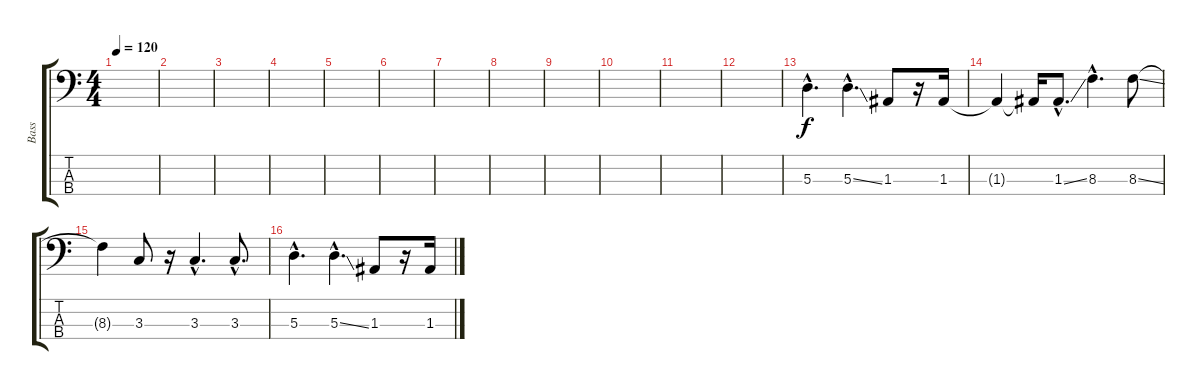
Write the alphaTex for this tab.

\track ("Bass" "Bass") {instrument electricbassfinger}
\staff {score tabs}
\tuning (G2 D2 A1 E1) {hide}
\ts (4 4)
\tempo 120
\clef f4
\ks c
|
|
|
|
|
|
|
|
|
|
|
|
5.3{hac}.4{d} 5.3{ss hac}.4{d} 1.3.8 r.16 1.3.16 |
1.3{t}.4 1.3{t}.16 1.3{ss hac}.8{d} 8.3{hac}.4{d} 8.3{ss}.8 |
8.3{t}.4 3.3.8 r.16 3.3{hac}.4{d} 3.3{hac}.8{d} |
5.3{hac}.4{d} 5.3{ss hac}.4{d} 1.3.8 r.16 1.3.16
